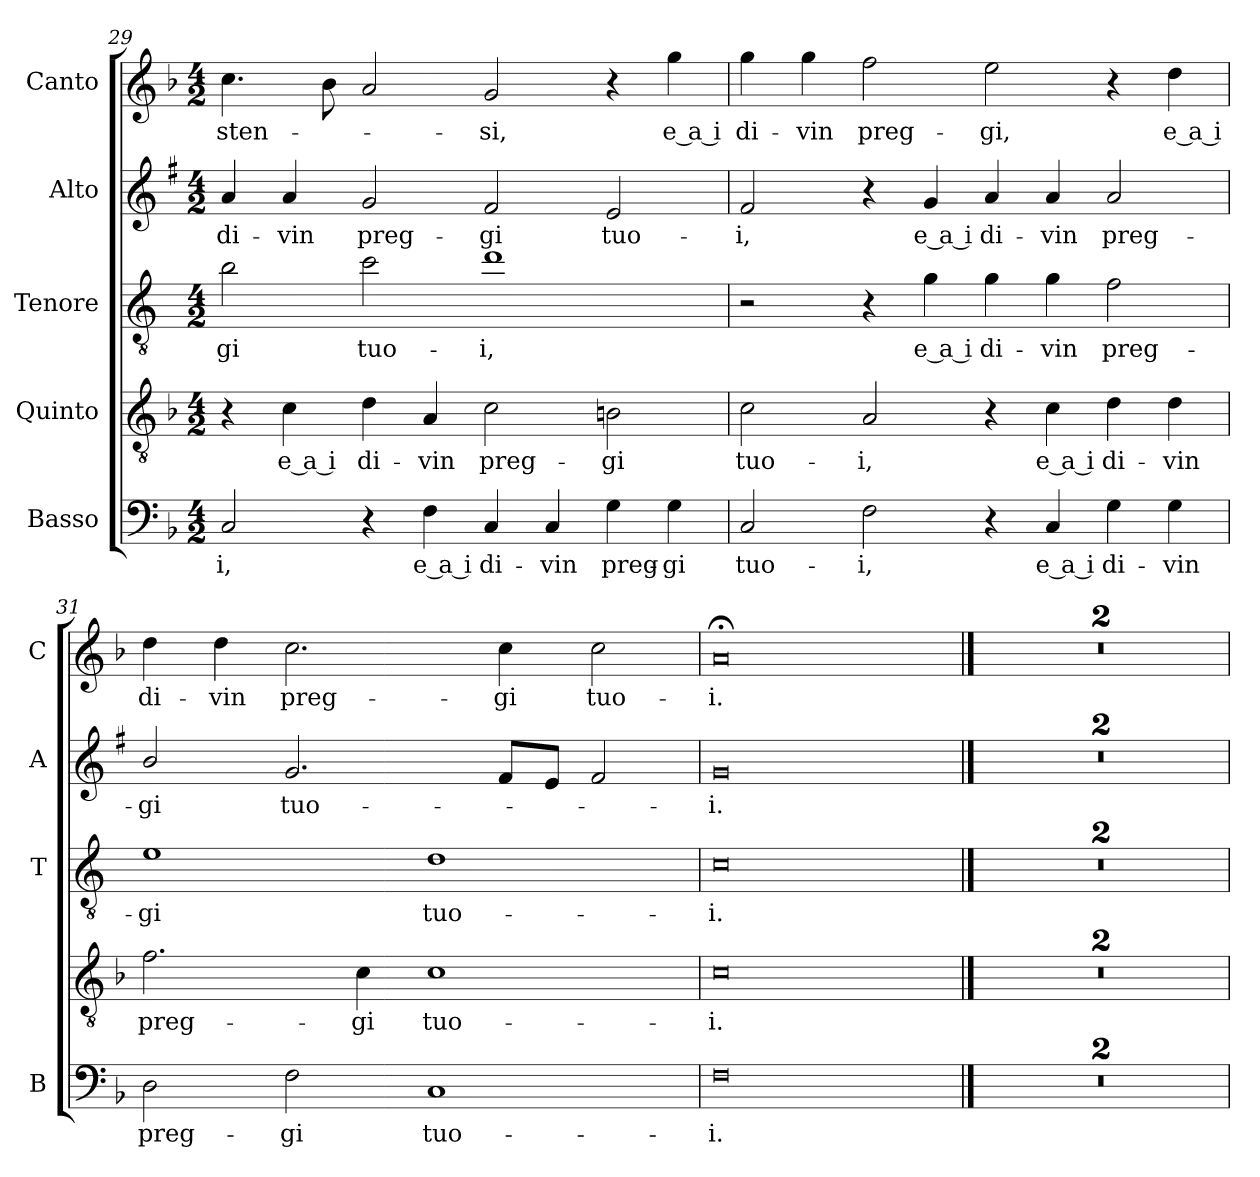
**kern	**text	**kern	**text	**kern	**text	**kern	**text	**kern	**text
*part5	*part5	*part4	*part4	*part3	*part3	*part2	*part2	*part1	*part1
*staff5	*staff5	*staff4	*staff4	*staff3	*staff3	*staff2	*staff2	*staff1	*staff1
*I"Basso	*	*I"Quinto	*	*I"Tenore	*	*I"Alto	*	*I"Canto	*
*I'B	*	*	*	*I'T	*	*I'A	*	*I'C	*
*clefF4	*	*clefGv2	*	*clefGv2	*	*clefG2	*	*clefG2	*
*	*	*	*	*ITrd4c7	*	*ITrd1c2	*	*	*
*k[b-]	*	*k[b-]	*	*k[b-]	*	*k[b-]	*	*k[b-]	*
*F:	*	*F:	*	*F:	*	*F:	*	*F:	*
*M4/2	*	*M4/2	*	*M4/2	*	*M4/2	*	*M4/2	*
=29	=29	=29	=29	=29	=29	=29	=29	=29	=29
!	!LO:LY:b	!	!	!	!LO:LY:b	!	!LO:LY:b	!	!LO:LY:b
2C/	-i,	4r	.	2e\	-gi	4g/	di-	4.cc\	-sten-
!	!	!	!LO:LY:b	!	!	!	!LO:LY:b	!	!
.	.	4c\	e a i	.	.	4g/	-vin	.	.
.	.	.	.	.	.	.	.	8b-\	.
!	!	!	!LO:LY:b	!	!LO:LY:b	!	!LO:LY:b	!	!
4r	.	4d\	di-	2f\	tuo-	2f/	preg-	2a/	.
!	!LO:LY:b	!	!LO:LY:b	!	!	!	!	!	!
4F\	e a i	4A/	-vin	.	.	.	.	.	.
!	!LO:LY:b	!	!LO:LY:b	!	!LO:LY:b	!	!LO:LY:b	!	!LO:LY:b
4C/	di-	2c\	preg-	1g	-i,	2e/	-gi	2g/	-si,
!	!LO:LY:b	!	!	!	!	!	!	!	!
4C/	-vin	.	.	.	.	.	.	.	.
!	!LO:LY:b	!	!LO:LY:b	!	!	!	!LO:LY:b	!	!
4G\	preg-	2Bn\	-gi	.	.	2d/	tuo-	4r	.
!	!LO:LY:b	!	!	!	!	!	!	!	!LO:LY:b
4G\	-gi	.	.	.	.	.	.	4gg\	e a i
!!LO:LB:g=z
=30	=30	=30	=30	=30	=30	=30	=30	=30	=30
!	!LO:LY:b	!	!LO:LY:b	!	!	!	!LO:LY:b	!	!LO:LY:b
2C/	tuo-	2c\	tuo-	2r	.	2e/	-i,	4gg\	di-
!	!	!	!	!	!	!	!	!	!LO:LY:b
.	.	.	.	.	.	.	.	4gg\	-vin
!	!LO:LY:b	!	!LO:LY:b	!	!	!	!	!	!LO:LY:b
2F\	-i,	2A/	-i,	4r	.	4r	.	2ff\	preg-
!	!	!	!	!	!LO:LY:b	!	!LO:LY:b	!	!
.	.	.	.	4c\	e a i	4f/	e a i	.	.
!	!	!	!	!	!LO:LY:b	!	!LO:LY:b	!	!LO:LY:b
4r	.	4r	.	4c\	di-	4g/	di-	2ee\	-gi,
!	!LO:LY:b	!	!LO:LY:b	!	!LO:LY:b	!	!LO:LY:b	!	!
4C/	e a i	4c\	e a i	4c\	-vin	4g/	-vin	.	.
!	!LO:LY:b	!	!LO:LY:b	!	!LO:LY:b	!	!LO:LY:b	!	!
4G\	di-	4d\	di-	2B-\	preg-	2g/	preg-	4r	.
!	!LO:LY:b	!	!LO:LY:b	!	!	!	!	!	!LO:LY:b
4G\	-vin	4d\	-vin	.	.	.	.	4dd\	e a i
=31	=31	=31	=31	=31	=31	=31	=31	=31	=31
!	!LO:LY:b	!	!LO:LY:b	!	!LO:LY:b	!	!LO:LY:b	!	!LO:LY:b
2D\	preg-	2.f\	preg-	1A	-gi	2a/	-gi	4dd\	di-
!	!	!	!	!	!	!	!	!	!LO:LY:b
.	.	.	.	.	.	.	.	4dd\	-vin
!	!LO:LY:b	!	!	!	!	!	!LO:LY:b	!	!LO:LY:b
2F\	-gi	.	.	.	.	2.f/	tuo-	2.cc\	preg-
!	!	!	!LO:LY:b	!	!	!	!	!	!
.	.	4c\	-gi	.	.	.	.	.	.
!	!LO:LY:b	!	!LO:LY:b	!	!LO:LY:b	!	!	!	!
1C	tuo-	1c	tuo-	1G	tuo-	.	.	.	.
!	!	!	!	!	!	!	!	!	!LO:LY:b
.	.	.	.	.	.	8e/L	.	4cc\	-gi
.	.	.	.	.	.	8d/J	.	.	.
!	!	!	!	!	!	!	!	!	!LO:LY:b
.	.	.	.	.	.	2e/	.	2cc\	tuo-
=32	=32	=32	=32	=32	=32	=32	=32	=32	=32
!	!LO:LY:b	!	!LO:LY:b	!	!LO:LY:b	!	!LO:LY:b	!	!LO:LY:b
0F	-i.	0c	-i.	0F	-i.	0f	-i.	0a;<	-i.
==33	==33	==33	==33	==33	==33	==33	==33	==33	==33
0r	.	0r	.	0r	.	0r	.	0r	.
=34	=34	=34	=34	=34	=34	=34	=34	=34	=34
0r	.	0r	.	0r	.	0r	.	0r	.
=	=	=	=	=	=	=	=	=	=
*-	*-	*-	*-	*-	*-	*-	*-	*-	*-
